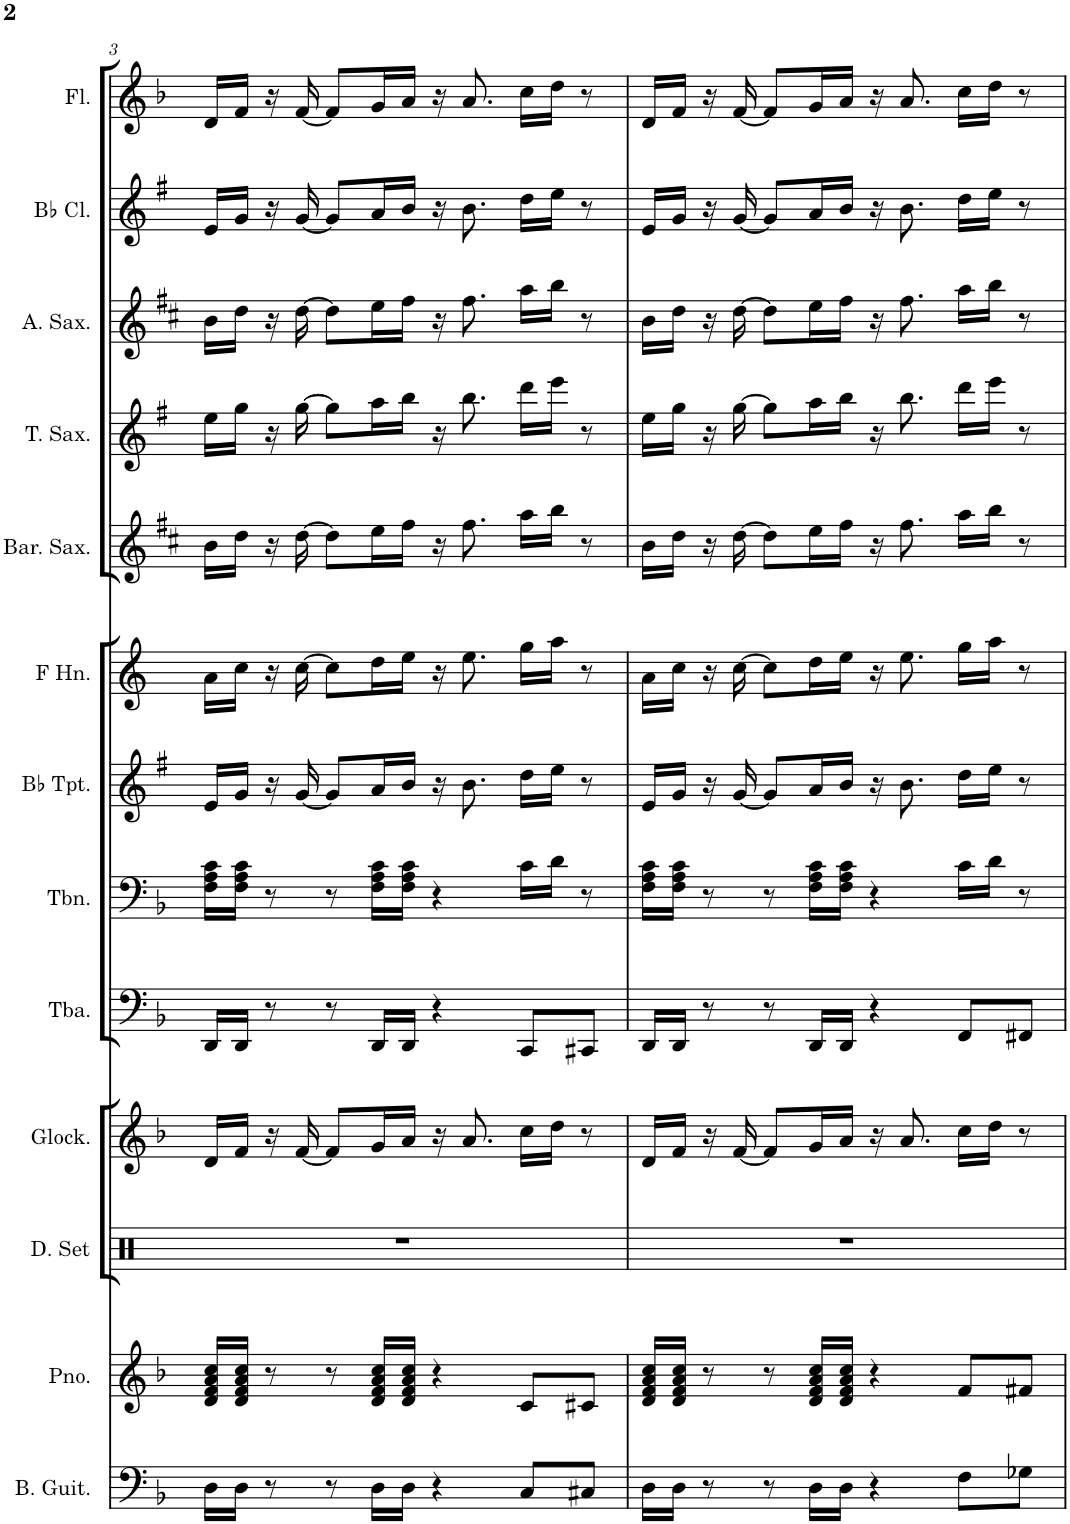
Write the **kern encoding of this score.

**kern	**kern	**kern	**kern	**kern	**kern	**kern	**kern	**kern	**kern	**kern	**kern	**kern
*part13	*part12	*part11	*part10	*part9	*part8	*part7	*part6	*part5	*part4	*part3	*part2	*part1
*staff13	*staff12	*staff11	*staff10	*staff9	*staff8	*staff7	*staff6	*staff5	*staff4	*staff3	*staff2	*staff1
*I"Bass Guitar	*I"Piano	*I"Drumset	*I"Glockenspiel	*I"Tuba	*I"Trombone	*I"Bb Trumpet	*I"Horn in F	*I"Baritone Saxophone	*I"Tenor Saxophone	*I"Alto Saxophone	*I"Bb Clarinet	*I"Flute
*I'B. Guit.	*I'Pno.	*I'D. Set	*I'Glock.	*I'Tba.	*I'Tbn.	*I'Bb Tpt.	*	*I'Bar. Sax.	*I'T. Sax.	*I'A. Sax.	*I'Bb Cl.	*I'Fl.
!!LO:PB:g=z
*clefF4	*clefG2	*clefX	*clefG2	*clefF4	*clefF4	*clefG2	*clefG2	*clefG2	*clefG2	*clefG2	*clefG2	*clefG2
*Trd7c12	*	*	*Trd-14c-24	*	*	*Trd1c2	*Trd4c7	*Trd12c21	*Trd8c14	*Trd5c9	*Trd1c2	*
*k[b-]	*k[b-]	*k[]	*k[b-]	*k[b-]	*k[b-]	*k[f#]	*k[]	*k[f#c#]	*k[f#]	*k[f#c#]	*k[f#]	*k[b-]
*M4/4	*M4/4	*M4/4	*M4/4	*M4/4	*M4/4	*M4/4	*M4/4	*M4/4	*M4/4	*M4/4	*M4/4	*M4/4
=3	=3	=3	=3	=3	=3	=3	=3	=3	=3	=3	=3	=3
16D\LL	16d/ 16f/ 16a/ 16cc/LL	1r	16d/LL	16DD/LL	16F\ 16A\ 16c\LL	16e/LL	16a\LL	16b\LL	16ee\LL	16b\LL	16e/LL	16d/LL
16D\JJ	16d/ 16f/ 16a/ 16cc/JJ	.	16f/JJ	16DD/JJ	16F\ 16A\ 16c\JJ	16g/JJ	16cc\JJ	16dd\JJ	16gg\JJ	16dd\JJ	16g/JJ	16f/JJ
8r	8r	.	16r	8r	8r	16r	16r	16r	16r	16r	16r	16r
.	.	.	[16f/	.	.	[16g/	[16cc\	[16dd\	[16gg\	[16dd\	[16g/	[16f/
8r	8r	.	8f/L]	8r	8r	8g/L]	8cc\L]	8dd\L]	8gg\L]	8dd\L]	8g/L]	8f/L]
16D\LL	16d/ 16f/ 16a/ 16cc/LL	.	16g/L	16DD/LL	16F\ 16A\ 16c\LL	16a/L	16dd\L	16ee\L	16aa\L	16ee\L	16a/L	16g/L
16D\JJ	16d/ 16f/ 16a/ 16cc/JJ	.	16a/JJ	16DD/JJ	16F\ 16A\ 16c\JJ	16b/JJ	16ee\JJ	16ff#\JJ	16bb\JJ	16ff#\JJ	16b/JJ	16a/JJ
4r	4r	.	16r	4r	4r	16r	16r	16r	16r	16r	16r	16r
.	.	.	8.a/	.	.	8.b\	8.ee\	8.ff#\	8.bb\	8.ff#\	8.b\	8.a/
8C/L	8c/L	.	16cc\LL	8CC/L	16c\LL	16dd\LL	16gg\LL	16aa\LL	16ddd\LL	16aa\LL	16dd\LL	16cc\LL
.	.	.	16dd\JJ	.	16d\JJ	16ee\JJ	16aa\JJ	16bb\JJ	16eee\JJ	16bb\JJ	16ee\JJ	16dd\JJ
8C#X/J	8c#X/J	.	8r	8CC#X/J	8r	8r	8r	8r	8r	8r	8r	8r
=4	=4	=4	=4	=4	=4	=4	=4	=4	=4	=4	=4	=4
16D\LL	16d/ 16f/ 16a/ 16cc/LL	1r	16d/LL	16DD/LL	16F\ 16A\ 16c\LL	16e/LL	16a\LL	16b\LL	16ee\LL	16b\LL	16e/LL	16d/LL
16D\JJ	16d/ 16f/ 16a/ 16cc/JJ	.	16f/JJ	16DD/JJ	16F\ 16A\ 16c\JJ	16g/JJ	16cc\JJ	16dd\JJ	16gg\JJ	16dd\JJ	16g/JJ	16f/JJ
8r	8r	.	16r	8r	8r	16r	16r	16r	16r	16r	16r	16r
.	.	.	[16f/	.	.	[16g/	[16cc\	[16dd\	[16gg\	[16dd\	[16g/	[16f/
8r	8r	.	8f/L]	8r	8r	8g/L]	8cc\L]	8dd\L]	8gg\L]	8dd\L]	8g/L]	8f/L]
16D\LL	16d/ 16f/ 16a/ 16cc/LL	.	16g/L	16DD/LL	16F\ 16A\ 16c\LL	16a/L	16dd\L	16ee\L	16aa\L	16ee\L	16a/L	16g/L
16D\JJ	16d/ 16f/ 16a/ 16cc/JJ	.	16a/JJ	16DD/JJ	16F\ 16A\ 16c\JJ	16b/JJ	16ee\JJ	16ff#\JJ	16bb\JJ	16ff#\JJ	16b/JJ	16a/JJ
4r	4r	.	16r	4r	4r	16r	16r	16r	16r	16r	16r	16r
.	.	.	8.a/	.	.	8.b\	8.ee\	8.ff#\	8.bb\	8.ff#\	8.b\	8.a/
8F\L	8f/L	.	16cc\LL	8FF/L	16c\LL	16dd\LL	16gg\LL	16aa\LL	16ddd\LL	16aa\LL	16dd\LL	16cc\LL
.	.	.	16dd\JJ	.	16d\JJ	16ee\JJ	16aa\JJ	16bb\JJ	16eee\JJ	16bb\JJ	16ee\JJ	16dd\JJ
8G-X\J	8f#X/J	.	8r	8FF#X/J	8r	8r	8r	8r	8r	8r	8r	8r
=	=	=	=	=	=	=	=	=	=	=	=	=
*-	*-	*-	*-	*-	*-	*-	*-	*-	*-	*-	*-	*-
